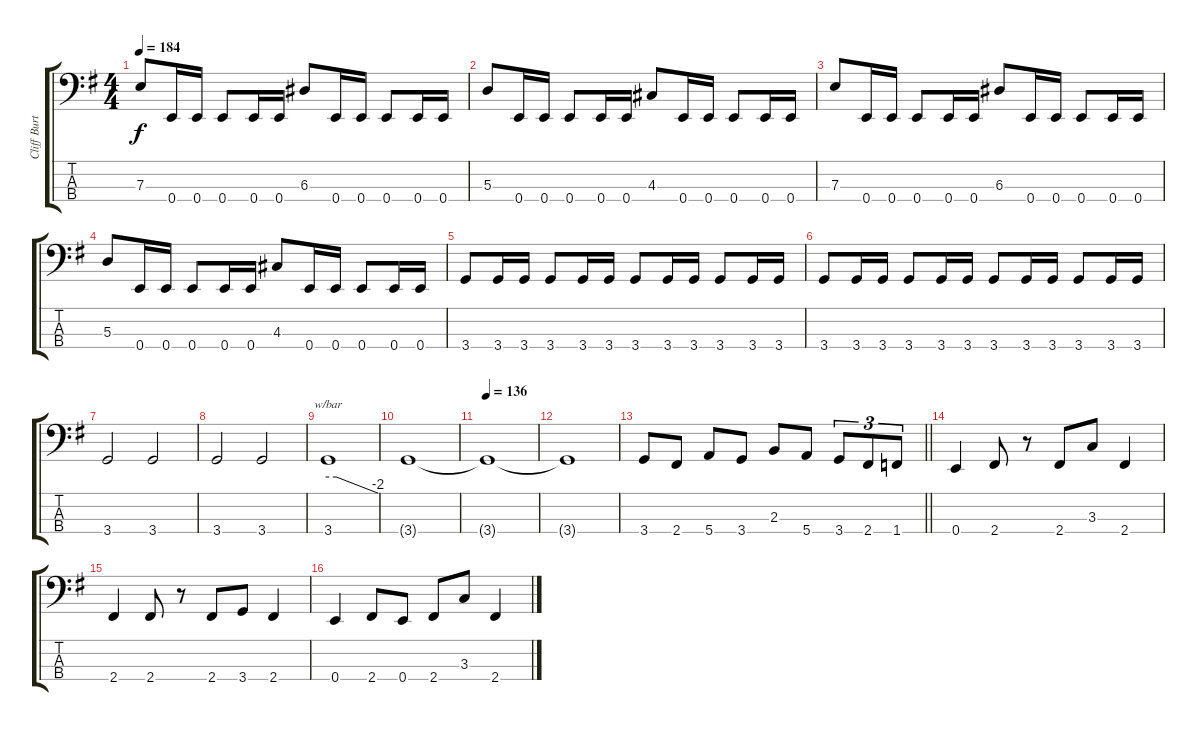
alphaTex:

\track ("Cliff Burton" "Cliff Burt") {instrument electricbassfinger}
\staff {score tabs}
\tuning (G2 D2 A1 E1) {hide}
\ts (4 4)
\tempo 184
\clef f4
\ks eminor
7.3.8{dy f} 0.4.16 0.4.16 0.4.8 0.4.16 0.4.16 6.3.8 0.4.16 0.4.16 0.4.8 0.4.16 0.4.16 |
5.3.8 0.4.16 0.4.16 0.4.8 0.4.16 0.4.16 4.3.8 0.4.16 0.4.16 0.4.8 0.4.16 0.4.16 |
7.3.8 0.4.16 0.4.16 0.4.8 0.4.16 0.4.16 6.3.8 0.4.16 0.4.16 0.4.8 0.4.16 0.4.16 |
5.3.8 0.4.16 0.4.16 0.4.8 0.4.16 0.4.16 4.3.8 0.4.16 0.4.16 0.4.8 0.4.16 0.4.16 |
3.4.8 3.4.16 3.4.16 3.4.8 3.4.16 3.4.16 3.4.8 3.4.16 3.4.16 3.4.8 3.4.16 3.4.16 |
3.4.8 3.4.16 3.4.16 3.4.8 3.4.16 3.4.16 3.4.8 3.4.16 3.4.16 3.4.8 3.4.16 3.4.16 |
3.4.2 3.4.2 |
3.4.2 3.4.2 |
3.4.1{tbe (custom default 0 0 10 0 60 -8)} |
3.4{t}.1 |
\tempo 136
3.4{t}.1 |
3.4{t}.1 |
\barLineRight lightlight
3.4.8 2.4.8 5.4.8 3.4.8 2.3.8 5.4.8 3.4.8{tu (3 2)} 2.4.8{tu (3 2)} 1.4.8{tu (3 2)} |
0.4.4 2.4.8 r.8 2.4.8 3.3.8 2.4.4 |
2.4.4 2.4.8 r.8 2.4.8 3.4.8 2.4.4 |
0.4.4 2.4.8 0.4.8 2.4.8 3.3.8 2.4.4
